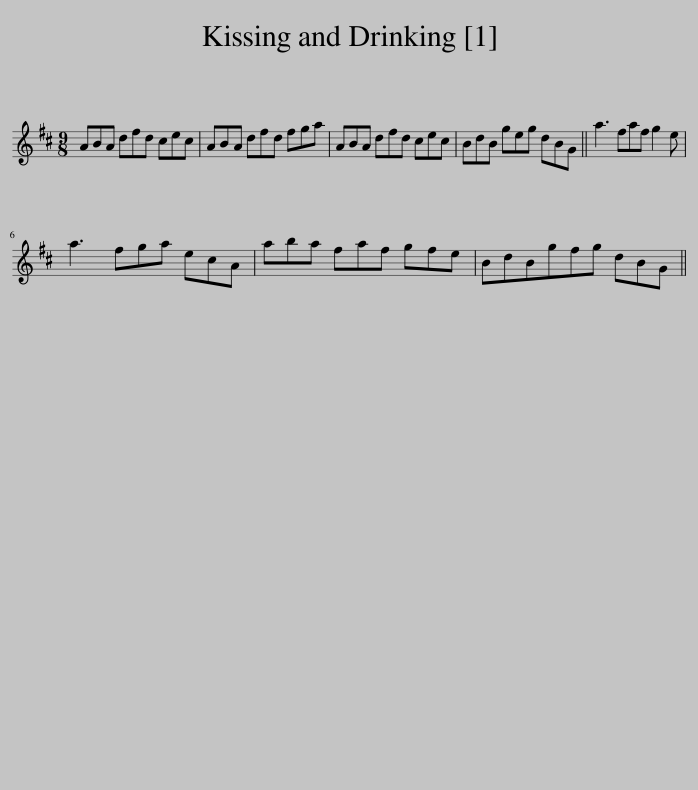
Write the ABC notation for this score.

X:1
L:1/8
M:9/8
I:linebreak $
K:D
V:1 treble
V:1
 ABA dfd cec | ABA dfd fga | ABA dfd cec | BdB geg dBG || a3 faf g2 e |$ %5
 a3 fga ecA | aba faf gfe | BdBgfg dBG || %8
